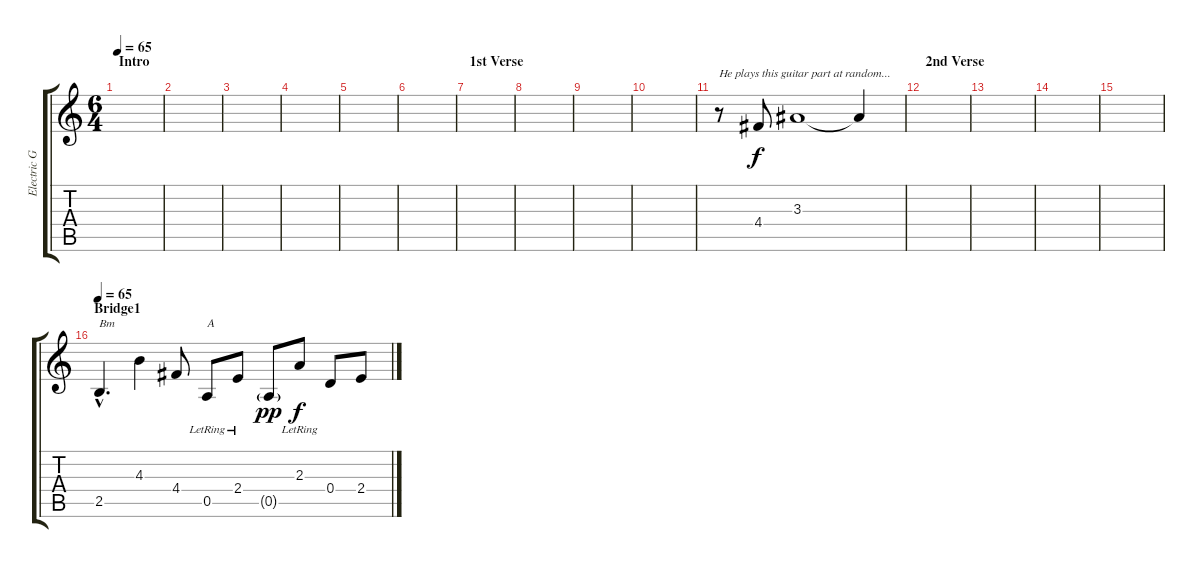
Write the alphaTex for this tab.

\track ("Electric Guitar" "Electric G") {instrument electricguitarclean}
\staff {score tabs}
\tuning (E4 B3 G3 D3 A2 E2) {hide}
\ts (6 4)
\section ("" "Intro")
\tempo 65
\tempo 60
\tempo 65
\clef g2
\ks c
|
|
|
|
|
|
\section ("" "1st Verse")
|
|
|
|
r.8{txt "He plays this guitar part at random..."} 4.4.8 3.3.1 3.3{t}.4{dy f} |
\section ("" "2nd Verse")
|
|
|
|
\section ("" "Bridge1")
\tempo 65
2.5{hac}.4{d txt "Bm"} 4.3.4 4.4.8 0.5{lr}.8{txt "A"} 2.4{lr}.8 0.5{g}.8{dy pp} 2.3{lr}.8{dy f} 0.4.8 2.4.8
